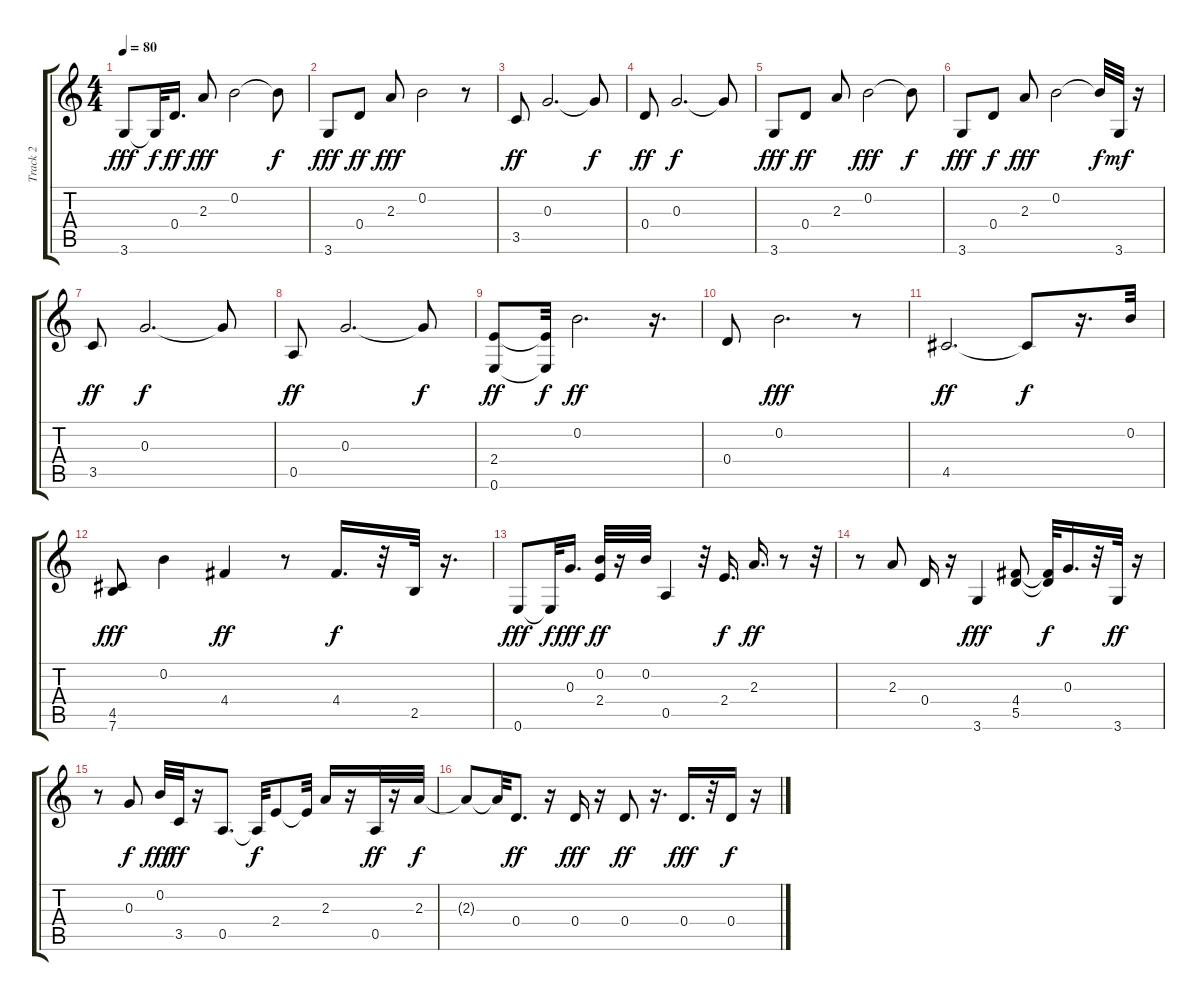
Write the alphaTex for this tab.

\track ("Track 2" "Track 2") {instrument acousticguitarnylon}
\staff {score tabs}
\tuning (E4 B3 G3 D3 A2 E2) {hide}
\ts (4 4)
\tempo 80
\clef g2
\ks c
3.6.8{dy fff} 3.6{t}.32{dy f} 0.4.16{d dy ff} 2.3.8{dy fff} 0.2.2 0.2{t}.8{dy f} |
3.6.8{dy fff} 0.4.8{dy ff} 2.3.8{dy fff} 0.2.2 r.8 |
3.5.8{dy ff} 0.3.2{d} 0.3{t}.8{dy f} |
0.4.8{dy ff} 0.3.2{d dy f} 0.3{t}.8 |
3.6.8{dy fff} 0.4.8{dy ff} 2.3.8 0.2.2{dy fff} 0.2{t}.8{dy f} |
3.6.8{dy fff} 0.4.8{dy f} 2.3.8{dy fff} 0.2.2 0.2{t}.32{dy f} 3.6.32{dy mf} r.16 |
3.5.8{dy ff} 0.3.2{d dy f} 0.3{t}.8 |
0.5.8{dy ff} 0.3.2{d} 0.3{t}.8{dy f} |
(2.4 0.6).8{dy ff} (2.4{t} 0.6{t}).32{dy f} 0.2.2{d dy ff} r.16{d} |
0.4.8 0.2.2{d dy fff} r.8 |
4.5.2{d dy ff} 4.5{t}.8{dy f} r.16{d} 0.2.32 |
(4.5 7.6).8{dy fff} 0.2.4 4.4.4{dy ff} r.8 4.4.16{d dy f} r.32 2.5.32 r.16{d} |
0.6.8{dy fff} 0.6{t}.32{dy f} 0.3.16{d dy fff} (0.2 2.4).32{dy ff} r.16 0.2.32 0.5.4 r.32 2.4.16{d dy f} 2.3.16{d dy ff} r.8 r.32 |
r.8 2.3.8 0.4.16 r.16 3.6.4{dy fff} (4.4 5.5).8 (4.4{t} 5.5{t}).32{dy f} 0.3.16{d} r.32 3.6.32{dy ff} r.16 |
r.8 0.3.8{dy f} 0.2.32{dy fff} 3.5.32{dy ff} r.16 0.5.8{d} 0.5{t}.32{dy f} 2.4.8 2.4{t}.32 2.3.16 r.16 0.5.32{dy ff} r.16 2.3.32{dy f} |
2.3{t}.8 2.3{t}.32 0.4.8{d dy ff} r.16 0.4.16{dy fff} r.16 0.4.8{dy ff} r.16{d} 0.4.16{d dy fff} r.32 0.4.16{dy f} r.16
